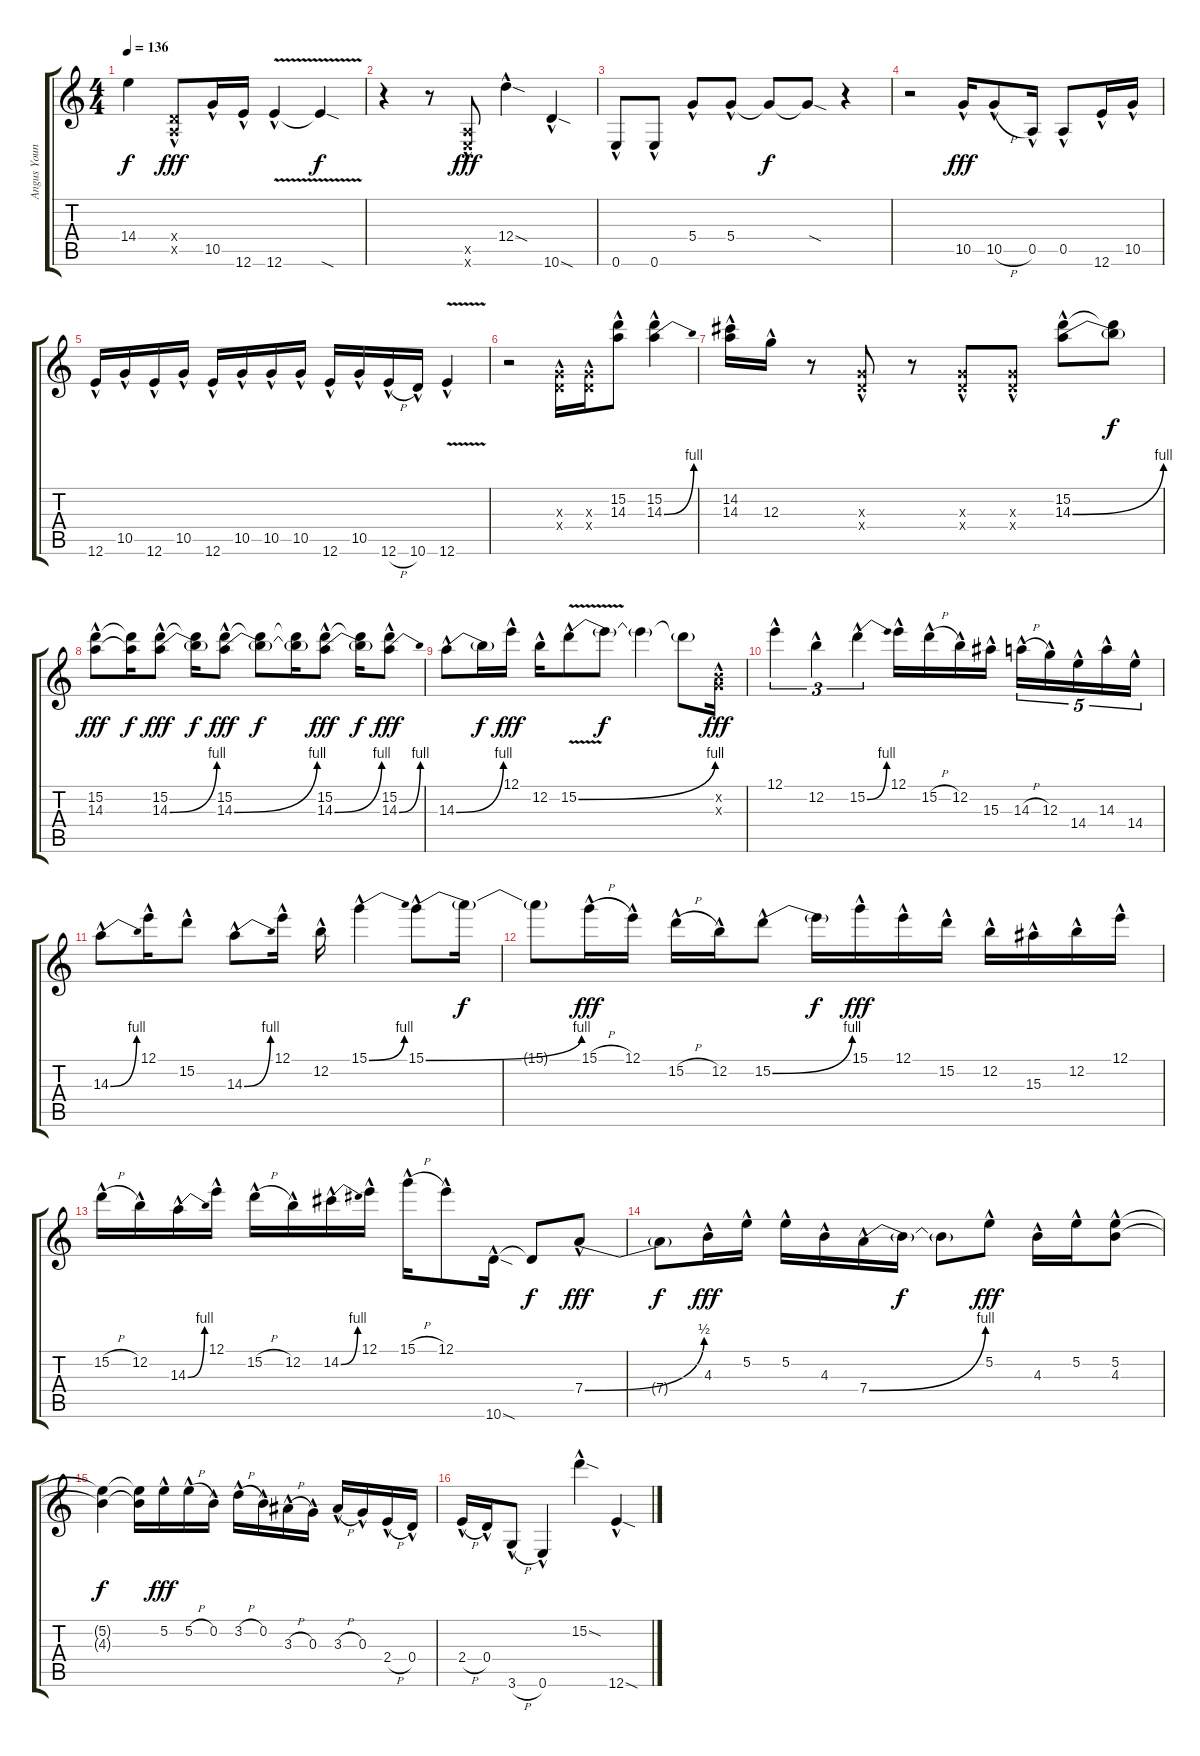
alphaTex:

\track ("Angus Young" "Angus Youn") {instrument distortionguitar}
\staff {score tabs}
\tuning (E4 B3 G3 D3 A2 E2) {hide}
\ts (4 4)
\tempo 136
\clef g2
\ks c
14.4{t}.4{dy f} (0.4{hac x} 0.5{hac x}).8{dy fff} 10.5{hac}.16 12.6{hac}.16 12.6{v hac}.4 12.6{sod t}.4{dy f} |
r.4 r.8 (0.5{hac x} 0.6{hac x}).8{dy fff} 12.4{sod hac}.4 10.6{sod hac}.4 |
0.6{hac}.8 0.6{hac}.8 5.4{hac}.8 5.4{hac}.8 5.4{t}.8{dy f} 5.4{sod t}.8 r.4 |
r.2 10.5{hac}.16{dy fff} 10.5{h hac}.8 0.5{hac}.16 0.5{hac}.8 12.6{hac}.16 10.5{hac}.16 |
12.6{hac}.16 10.5{hac}.16 12.6{hac}.16 10.5{hac}.16 12.6{hac}.16 10.5{hac}.16 10.5{hac}.16 10.5{hac}.16 12.6{hac}.16 10.5{hac}.16 12.6{h hac}.16 10.6{hac}.16 12.6{v hac}.4 |
r.2 (0.3{hac x} 0.4{hac x}).16 (0.3{hac x} 0.4{hac x}).16 (15.2{hac} 14.3{hac}).8 (15.2{hac} 14.3{be (bend 0 0 60 4) hac}).4 |
(14.2{hac} 14.3{hac}).16 12.3{hac}.16 r.8 (0.3{hac x} 0.4{hac x}).8 r.8 (0.3{hac x} 0.4{hac x}).8 (0.3{hac x} 0.4{hac x}).8 (15.2{hac} 14.3{be (bend 0 0 60 4) hac}).8 (15.2{t} 14.3{t}).8{dy f} |
(15.2{hac} 14.3{hac}).8{dy fff} (15.2{t} 14.3{t}).16{dy f} (15.2{hac} 14.3{be (bend 0 0 60 4) hac}).8{dy fff} (15.2{t} 14.3{t}).16{dy f} (15.2{hac} 14.3{be (bend 0 0 60 4) hac}).8{dy fff} (15.2{t} 14.3{t}).8{dy f} (15.2{t} 14.3{t}).16 (15.2{hac} 14.3{be (bend 0 0 60 4) hac}).8{dy fff} (15.2{t} 14.3{t}).16{dy f} (15.2{hac} 14.3{be (bend 0 0 60 4) hac}).8{dy fff} |
14.3{be (bend 0 0 60 4) hac}.8 14.3{t}.16{dy f} 12.1{hac}.16{dy fff} 12.2{hac}.16 15.2{be (bend 0 0 60 4) v hac}.8 15.2{t}.8{dy f} 15.2{t}.4 15.2{t}.8 (0.2{hac x} 0.3{hac x}).16{dy fff} |
12.1{hac}.4{tu (3 2)} 12.2{hac}.4{tu (3 2)} 15.2{be (bend 0 0 60 4) hac}.4{tu (3 2)} 12.1{hac}.16 15.2{h hac}.16 12.2{hac}.16 15.3{hac}.16 14.3{h hac}.16{tu (5 4)} 12.3{hac}.16{tu (5 4)} 14.4{hac}.16{tu (5 4)} 14.3{hac}.16{tu (5 4)} 14.4{hac}.16{tu (5 4)} |
14.3{be (bend 0 0 60 4) hac}.8 12.1{hac}.16 15.2{hac}.8 14.3{be (bend 0 0 60 4) hac}.8 12.1{hac}.16 12.2{hac}.16 15.1{be (bend 0 0 60 4) hac}.4 15.1{be (bend 0 0 60 4) hac}.8 15.1{t}.16{dy f} |
15.1{t}.8 15.1{h hac}.16{dy fff} 12.1{hac}.16 15.2{h hac}.16 12.2{hac}.16 15.2{be (bend 0 0 60 4) hac}.8 15.2{t}.16{dy f} 15.1{hac}.16{dy fff} 12.1{hac}.16 15.2{hac}.16 12.2{hac}.16 15.3{hac}.16 12.2{hac}.16 12.1{hac}.16 |
15.2{h hac}.16 12.2{hac}.16 14.3{be (bend 0 0 60 4) hac}.16 12.1{hac}.16 15.2{h hac}.16 12.2{hac}.16 14.2{be (bend 0 0 60 4) hac}.16 12.1{hac}.16 15.1{h hac}.16 12.1{hac}.8 10.6{sod hac}.16 10.6{t}.8{dy f} 7.4{be (bend 0 0 60 2) hac}.8{dy fff} |
7.4{t}.8{dy f} 4.3{hac}.16{dy fff} 5.2{hac}.16 5.2{hac}.16 4.3{hac}.16 7.4{be (bend 0 0 60 4) hac}.16 7.4{t}.16{dy f} 7.4{t}.8 5.2{hac}.8{dy fff} 4.3{hac}.16 5.2{hac}.16 (5.2{hac} 4.3{hac}).8 |
(5.2{t} 4.3{t}).4{dy f} (5.2{t} 4.3{t}).16 5.2{hac}.16{dy fff} 5.2{h hac}.16 0.2{hac}.16 3.2{h hac}.16 0.2{hac}.16 3.3{h hac}.16 0.3{hac}.16 3.3{h hac}.16 0.3{hac}.16 2.4{h hac}.16 0.4{hac}.16 |
2.4{h hac}.16 0.4{hac}.16 3.6{h hac}.8 0.6{hac}.4 15.2{sod hac}.4 12.6{sod hac}.4
